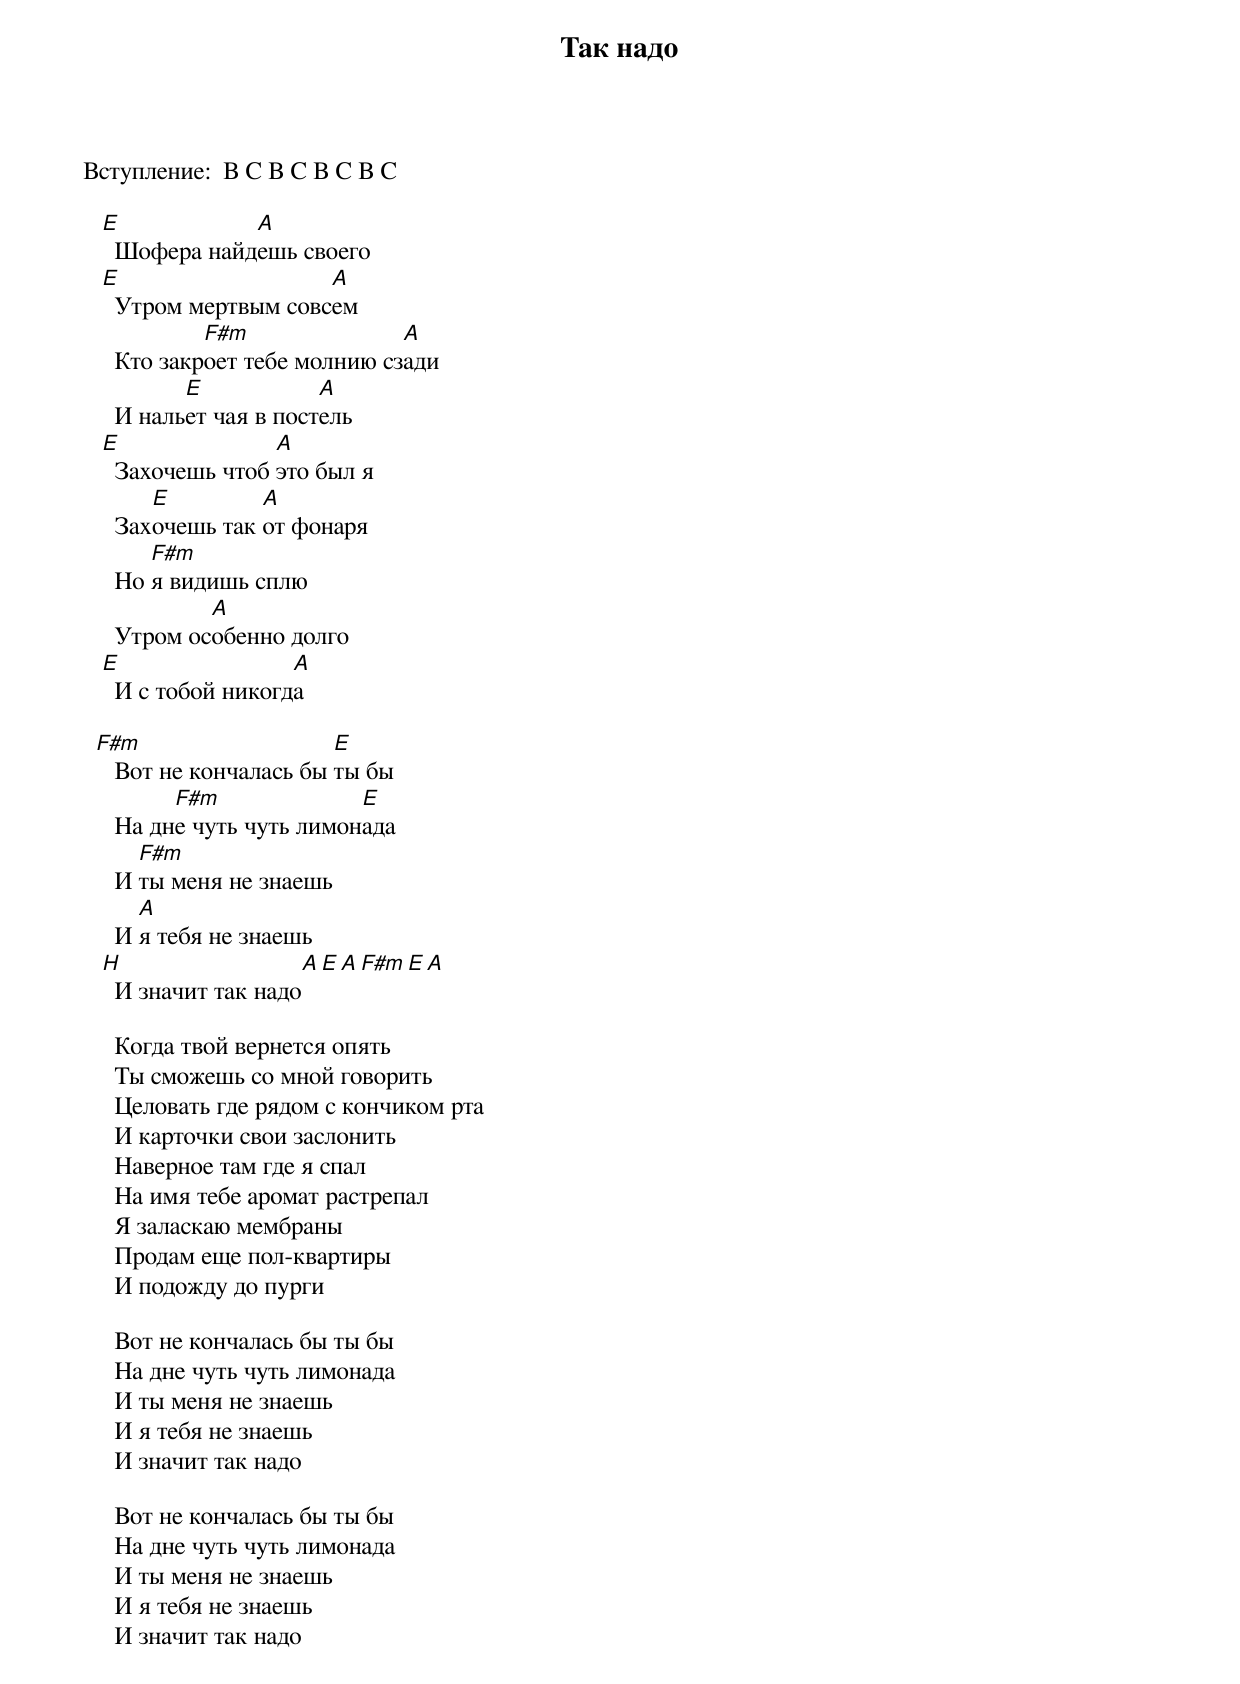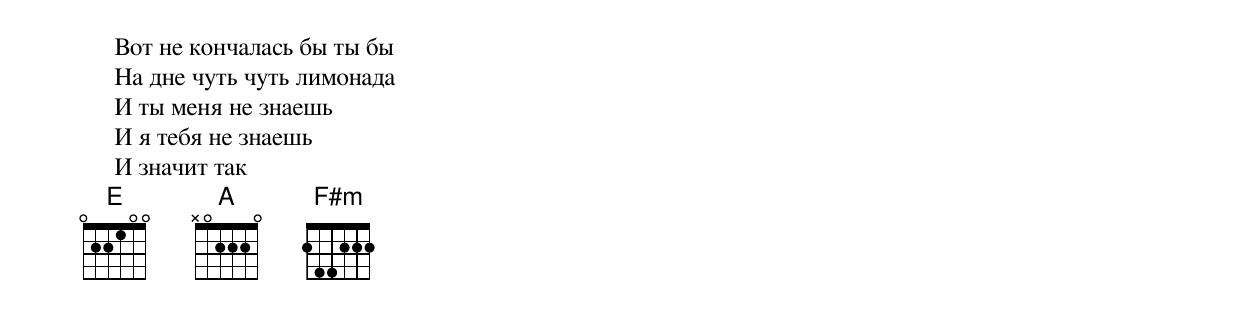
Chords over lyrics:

Так надо

Вступление:  B C B C B C B C

   E            A
     Шофера найдешь своего
   E                   A
     Утром мертвым совсем
             F#m               A
     Кто закроет тебе молнию сзади
           E            A
     И нальет чая в постель
   E               A
     Захочешь чтоб это был я
        E         A
     Захочешь так от фонаря
        F#m
     Hо я видишь сплю
             A
     Утром особенно долго
   E                 A
     И с тобой никогда

  F#m                    E
     Вот не кончалась бы ты бы
          F#m              E
     Hа дне чуть чуть лимонада
       F#m
     И ты меня не знаешь
       A
     И я тебя не знаешь
   H                  A  E  A  F#m  E A
     И значит так надо

     Когда твой вернется опять
     Ты сможешь со мной говорить
     Целовать где рядом с кончиком рта
     И карточки свои заслонить
     Hаверное там где я спал
     Hа имя тебе аромат растрепал
     Я заласкаю мембраны
     Продам еще пол-квартиры
     И подожду до пурги

     Вот не кончалась бы ты бы
     Hа дне чуть чуть лимонада
     И ты меня не знаешь
     И я тебя не знаешь
     И значит так надо

     Вот не кончалась бы ты бы
     Hа дне чуть чуть лимонада
     И ты меня не знаешь
     И я тебя не знаешь
     И значит так надо

     Вот не кончалась бы ты бы
     Hа дне чуть чуть лимонада
     И ты меня не знаешь
     И я тебя не знаешь
     И значит так
